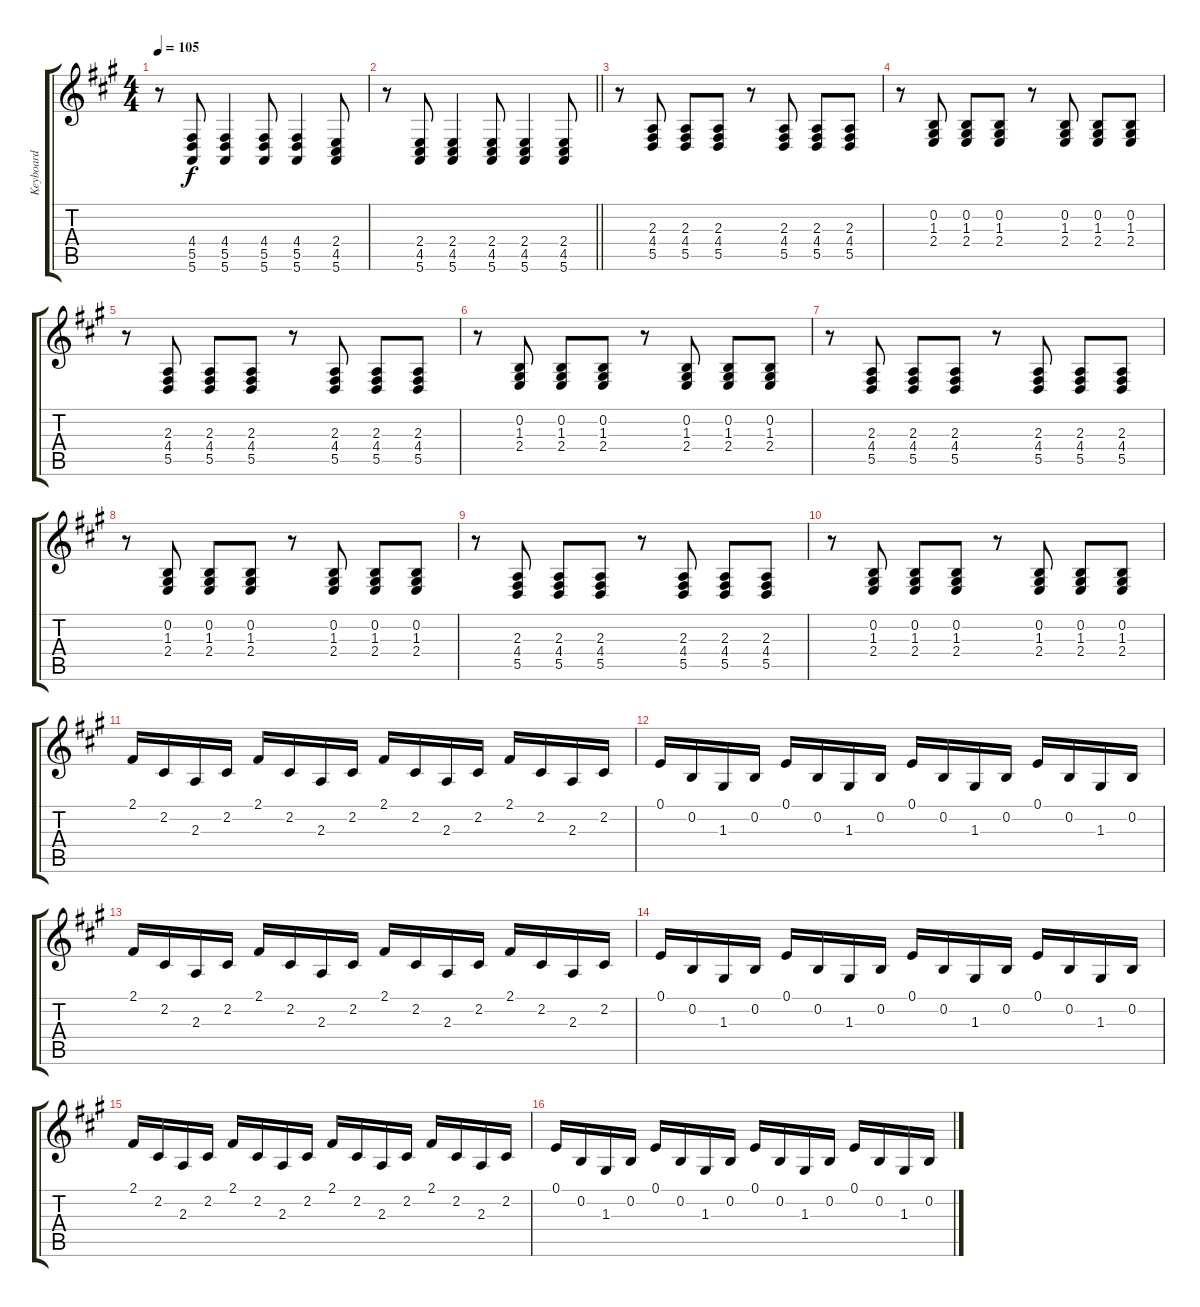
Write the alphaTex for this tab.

\track ("Keyboard" "Keyboard") {instrument acousticgrandpiano}
\staff {score tabs}
\tuning (E4 B3 G3 D3 A2 E2) {hide}
\ts (4 4)
\tempo 105
\clef g2
\ks a
r.8{dy f} (4.4 5.5 5.6).8 (4.4 5.5 5.6).4 (4.4 5.5 5.6).8 (4.4 5.5 5.6).4 (2.4 4.5 5.6).8 |
\barLineRight lightlight
r.8 (2.4 4.5 5.6).8 (2.4 4.5 5.6).4 (2.4 4.5 5.6).8 (2.4 4.5 5.6).4 (2.4 4.5 5.6).8 |
r.8 (2.3 4.4 5.5).8 (2.3 4.4 5.5).8 (2.3 4.4 5.5).8 r.8 (2.3 4.4 5.5).8 (2.3 4.4 5.5).8 (2.3 4.4 5.5).8 |
r.8 (0.2 1.3 2.4).8 (0.2 1.3 2.4).8 (0.2 1.3 2.4).8 r.8 (0.2 1.3 2.4).8 (0.2 1.3 2.4).8 (0.2 1.3 2.4).8 |
r.8 (2.3 4.4 5.5).8 (2.3 4.4 5.5).8 (2.3 4.4 5.5).8 r.8 (2.3 4.4 5.5).8 (2.3 4.4 5.5).8 (2.3 4.4 5.5).8 |
r.8 (0.2 1.3 2.4).8 (0.2 1.3 2.4).8 (0.2 1.3 2.4).8 r.8 (0.2 1.3 2.4).8 (0.2 1.3 2.4).8 (0.2 1.3 2.4).8 |
r.8 (2.3 4.4 5.5).8 (2.3 4.4 5.5).8 (2.3 4.4 5.5).8 r.8 (2.3 4.4 5.5).8 (2.3 4.4 5.5).8 (2.3 4.4 5.5).8 |
r.8 (0.2 1.3 2.4).8 (0.2 1.3 2.4).8 (0.2 1.3 2.4).8 r.8 (0.2 1.3 2.4).8 (0.2 1.3 2.4).8 (0.2 1.3 2.4).8 |
r.8 (2.3 4.4 5.5).8 (2.3 4.4 5.5).8 (2.3 4.4 5.5).8 r.8 (2.3 4.4 5.5).8 (2.3 4.4 5.5).8 (2.3 4.4 5.5).8 |
r.8 (0.2 1.3 2.4).8 (0.2 1.3 2.4).8 (0.2 1.3 2.4).8 r.8 (0.2 1.3 2.4).8 (0.2 1.3 2.4).8 (0.2 1.3 2.4).8 |
2.1.16 2.2.16 2.3.16 2.2.16 2.1.16 2.2.16 2.3.16 2.2.16 2.1.16 2.2.16 2.3.16 2.2.16 2.1.16 2.2.16 2.3.16 2.2.16 |
0.1.16 0.2.16 1.3.16 0.2.16 0.1.16 0.2.16 1.3.16 0.2.16 0.1.16 0.2.16 1.3.16 0.2.16 0.1.16 0.2.16 1.3.16 0.2.16 |
2.1.16 2.2.16 2.3.16 2.2.16 2.1.16 2.2.16 2.3.16 2.2.16 2.1.16 2.2.16 2.3.16 2.2.16 2.1.16 2.2.16 2.3.16 2.2.16 |
0.1.16 0.2.16 1.3.16 0.2.16 0.1.16 0.2.16 1.3.16 0.2.16 0.1.16 0.2.16 1.3.16 0.2.16 0.1.16 0.2.16 1.3.16 0.2.16 |
2.1.16 2.2.16 2.3.16 2.2.16 2.1.16 2.2.16 2.3.16 2.2.16 2.1.16 2.2.16 2.3.16 2.2.16 2.1.16 2.2.16 2.3.16 2.2.16 |
0.1.16 0.2.16 1.3.16 0.2.16 0.1.16 0.2.16 1.3.16 0.2.16 0.1.16 0.2.16 1.3.16 0.2.16 0.1.16 0.2.16 1.3.16 0.2.16
